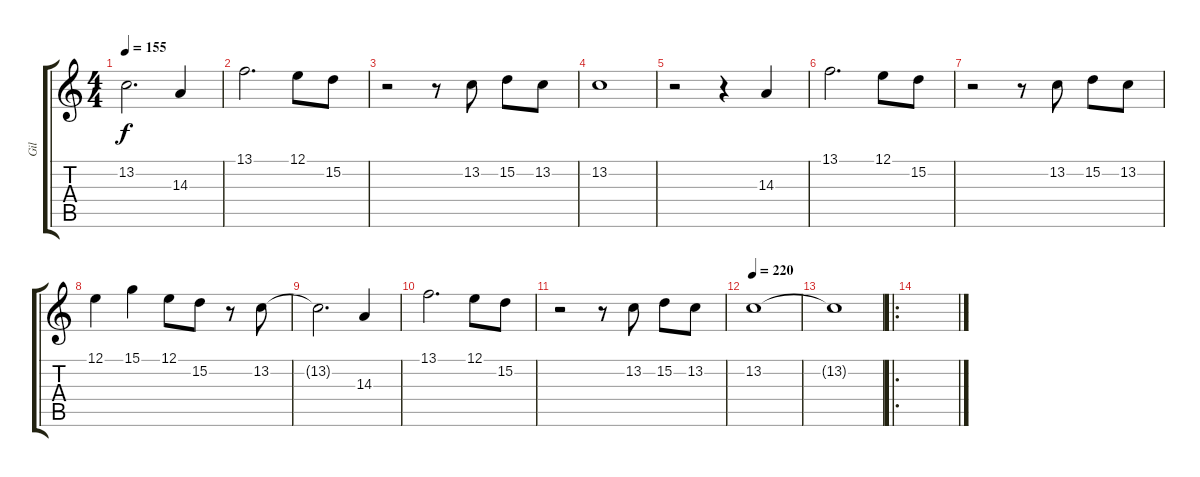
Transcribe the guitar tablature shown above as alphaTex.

\track ("Gil" "Gil") {instrument trumpet}
\staff {score tabs}
\tuning (E4 B3 G3 D3 A2 E2) {hide}
\ts (4 4)
\tempo 155
\clef g2
\ks c
13.2{t}.2{d dy f} 14.3.4 |
13.1.2{d} 12.1.8 15.2.8 |
r.2 r.8 13.2.8 15.2.8 13.2.8 |
13.2.1 |
r.2 r.4 14.3.4 |
13.1.2{d} 12.1.8 15.2.8 |
r.2 r.8 13.2.8 15.2.8 13.2.8 |
12.1.4 15.1.4 12.1.8 15.2.8 r.8 13.2.8 |
13.2{t}.2{d} 14.3.4 |
13.1.2{d} 12.1.8 15.2.8 |
r.2 r.8 13.2.8 15.2.8 13.2.8 |
\tempo 220
13.2.1 |
13.2{t}.1 |
\ro
